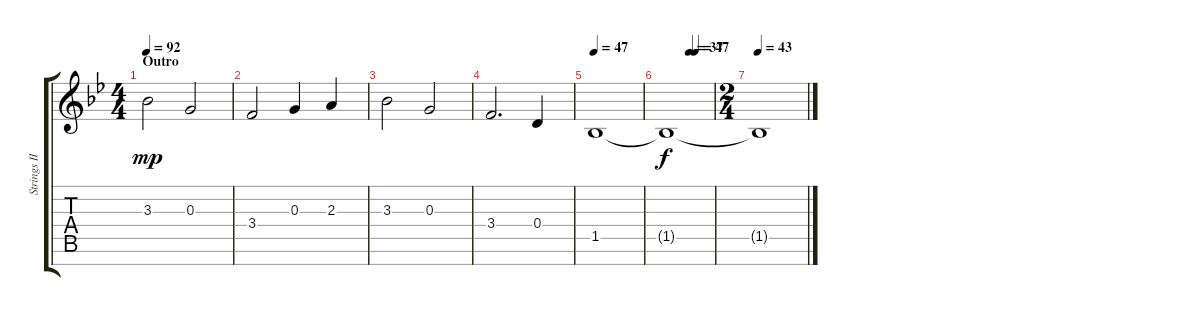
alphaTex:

\track ("Strings II" "Strings II") {instrument stringensemble1}
\staff {score tabs}
\tuning (E5 B4 G4 D4 A3 E3 B2) {hide}
\ts (4 4)
\section ("" "Outro")
\tempo 92
\clef g2
\ks bb
3.3.2{dy mp} 0.3.2 |
3.4.2 0.3.4 2.3.4 |
3.3.2 0.3.2 |
3.4.2{d} 0.4.4 |
\tempo 47
1.5.1 |
\tempo (37 0.5)
\tempo (47 0.625)
1.5{t}.1{dy f} |
\ts (2 4)
\tempo 43
1.5{t}.1
